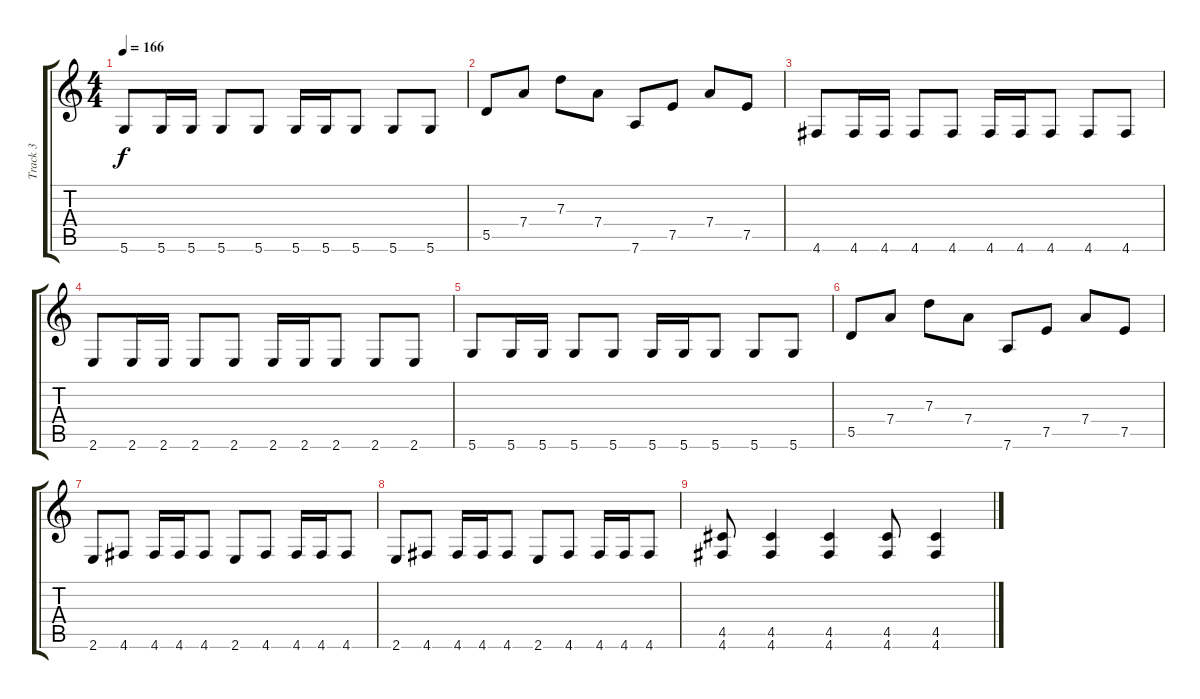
\track ("Track 3" "Track 3") {instrument distortionguitar}
\staff {score tabs}
\tuning (E4 B3 G3 D3 A2 D2) {hide}
\ts (4 4)
\tempo 166
\clef g2
\ks c
5.6.8{dy f} 5.6.16 5.6.16 5.6.8 5.6.8 5.6.16 5.6.16 5.6.8 5.6.8 5.6.8 |
5.5.8 7.4.8 7.3.8 7.4.8 7.6.8 7.5.8 7.4.8 7.5.8 |
4.6.8 4.6.16 4.6.16 4.6.8 4.6.8 4.6.16 4.6.16 4.6.8 4.6.8 4.6.8 |
2.6.8 2.6.16 2.6.16 2.6.8 2.6.8 2.6.16 2.6.16 2.6.8 2.6.8 2.6.8 |
5.6.8 5.6.16 5.6.16 5.6.8 5.6.8 5.6.16 5.6.16 5.6.8 5.6.8 5.6.8 |
5.5.8 7.4.8 7.3.8 7.4.8 7.6.8 7.5.8 7.4.8 7.5.8 |
\ks aminor
2.6.8 4.6.8 4.6.16 4.6.16 4.6.8 2.6.8 4.6.8 4.6.16 4.6.16 4.6.8 |
2.6.8 4.6.8 4.6.16 4.6.16 4.6.8 2.6.8 4.6.8 4.6.16 4.6.16 4.6.8 |
(4.5 4.6).8 (4.5 4.6).4 (4.5 4.6).4 (4.5 4.6).8 (4.5 4.6).4
